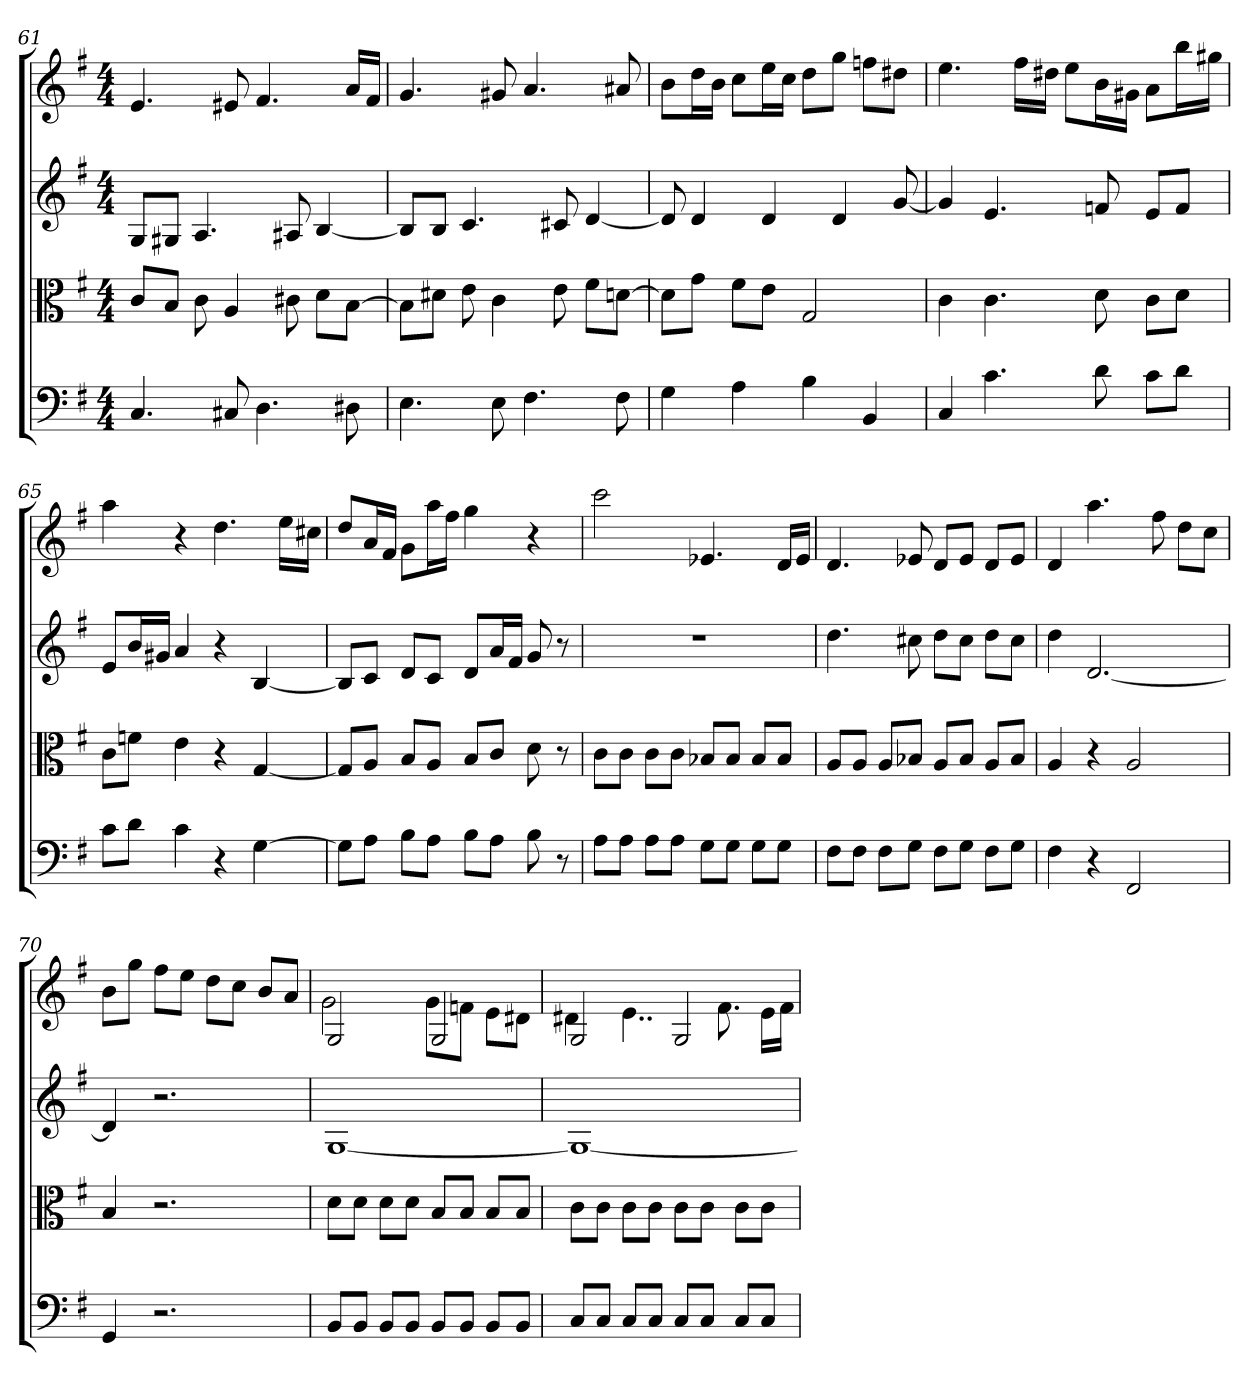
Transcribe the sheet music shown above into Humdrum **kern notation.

**kern	**kern	**kern	**kern
*part4	*part3	*part2	*part1
*staff4	*staff3	*staff2	*staff1
*clefF4	*clefC3	*	*
*k[f#]	*k[f#]	*k[f#]	*k[f#]
*G:	*G:	*G:	*G:
*M4/4	*M4/4	*M4/4	*M4/4
=61	=61	=61	=61
4.C	8c/L	8GL	4.e
.	8B/J	8G#XJ	.
.	8c	4.A	.
8C#X	4A	.	8e#X
4.D	.	.	4.f#
.	8c#X	8A#X	.
.	8d\L	[4B	.
8D#X	[8B\J	.	16aLL
.	.	.	16f#JJ
=62	=62	=62	=62
4.E	8B\L]	8BL]	4.g
.	8d#X\J	8BJ	.
.	8e	4.c	.
8E	4c	.	8g#X
4.F#	.	.	4.a
.	8e	8c#X	.
.	8f#\L	[4d	.
8F#	[8dn\J	.	8a#X
=63	=63	=63	=63
4G	8d\L]	8d]	8bL
.	8g\J	4d	16ddL
.	.	.	16bJJ
4A	8f#\L	.	8ccL
.	8e\J	4d	16eeL
.	.	.	16ccJJ
4B	2G	.	8ddL
.	.	4d	8ggJ
4BB	.	.	8ffnL
.	.	[8g	8dd#XJ
=64	=64	=64	=64
4C	4c	4g]	4.ee
4.c	4.c	4.e	.
.	.	.	16ff#LL
.	.	.	16dd#XJJ
.	.	.	8eeL
8d	8d	8fn	16bL
.	.	.	16g#XJJ
8c\L	8c\L	8eL	8aL
8d\J	8d\J	8fJ	16bbL
.	.	.	16gg#XJJ
=65	=65	=65	=65
8c\L	8c\L	8eL	4aa
8d\J	8fn\J	16bL	.
.	.	16g#XJJ	.
4c	4e	4a	4r
4r	4r	4r	4.dd
[4G	[4G	[4B	.
.	.	.	16eeLL
.	.	.	16cc#XJJ
=66	=66	=66	=66
8G\L]	8G/L]	8BL]	8ddL
8A\J	8A/J	8cJ	16aL
.	.	.	16f#JJ
8B\L	8B/L	8dL	8gL
8A\J	8A/J	8cJ	16aaL
.	.	.	16ff#JJ
8B\L	8B/L	8dL	4gg
8A\J	8c/J	16aL	.
.	.	16f#JJ	.
8B	8d	8g	4r
8r	8r	8r	.
=67	=67	=67	=67
8A\L	8c\L	1r	2ccc
8A\J	8c\J	.	.
8A\L	8c\L	.	.
8A\J	8c\J	.	.
8G\L	8B-X/L	.	4.e-X
8G\J	8B-/J	.	.
8G\L	8B-/L	.	.
8G\J	8B-/J	.	16dLL
.	.	.	16e-JJ
=68	=68	=68	=68
8F#\L	8A/L	4.dd	4.d
8F#\J	8A/J	.	.
8F#\L	8A/L	.	.
8G\J	8B-X/J	8cc#X	8e-X
8F#\L	8A/L	8ddL	8dL
8G\J	8B-/J	8cc#J	8e-J
8F#\L	8A/L	8ddL	8dL
8G\J	8B-/J	8cc#J	8e-J
=69	=69	=69	=69
4F#	4A	4dd	4d
4r	4r	[2.d	4.aa
2FF#	2A	.	.
.	.	.	8ff#
.	.	.	8ddL
.	.	.	8ccJ
=70	=70	=70	=70
4GG	4B	4d]	8bL
.	.	.	8ggJ
2.r	2.r	2.r	8ff#L
.	.	.	8eeJ
.	.	.	8ddL
.	.	.	8ccJ
.	.	.	8bL
.	.	.	8aJ
=71	=71	=71	=71
*	*	*	*^
8BB/L	8d\L	[1G	2G	2g
8BB/J	8d\J	.	.	.
8BB/L	8d\L	.	.	.
8BB/J	8d\J	.	.	.
8BB/L	8B/L	.	2G	8gL
8BB/J	8B/J	.	.	8fnJ
8BB/L	8B/L	.	.	8eL
8BB/J	8B/J	.	.	8d#XJ
=72	=72	=72	=72	=72
8C/L	8c\L	1G_	2G	4d#X
8C/J	8c\J	.	.	.
8C/L	8c\L	.	.	4..e
8C/J	8c\J	.	.	.
8C/L	8c\L	.	2G	.
8C/J	8c\J	.	.	.
.	.	.	.	8.f#
8C/L	8c\L	.	.	.
8C/J	8c\J	.	.	16eLL
.	.	.	.	16f#JJ
*	*	*	*v	*v
=	=	=	=
*-	*-	*-	*-
